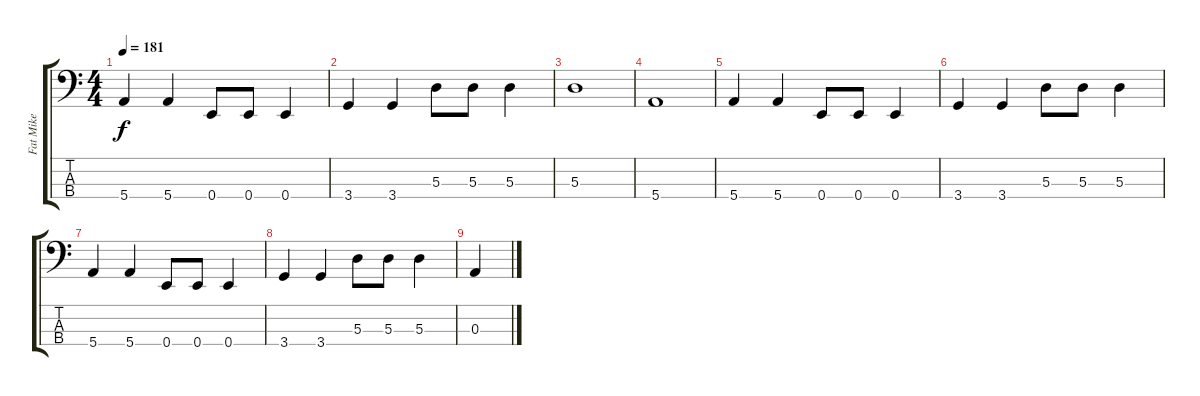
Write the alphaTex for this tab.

\track ("Fat Mike" "Fat Mike") {instrument electricbassfinger}
\staff {score tabs}
\tuning (G2 D2 A1 E1) {hide}
\ts (4 4)
\tempo 181
\clef f4
\ks c
5.4.4{dy f} 5.4.4 0.4.8 0.4.8 0.4.4 |
3.4.4 3.4.4 5.3.8 5.3.8 5.3.4 |
5.3.1 |
5.4.1 |
5.4.4 5.4.4 0.4.8 0.4.8 0.4.4 |
3.4.4 3.4.4 5.3.8 5.3.8 5.3.4 |
5.4.4 5.4.4 0.4.8 0.4.8 0.4.4 |
3.4.4 3.4.4 5.3.8 5.3.8 5.3.4 |
0.3.4
